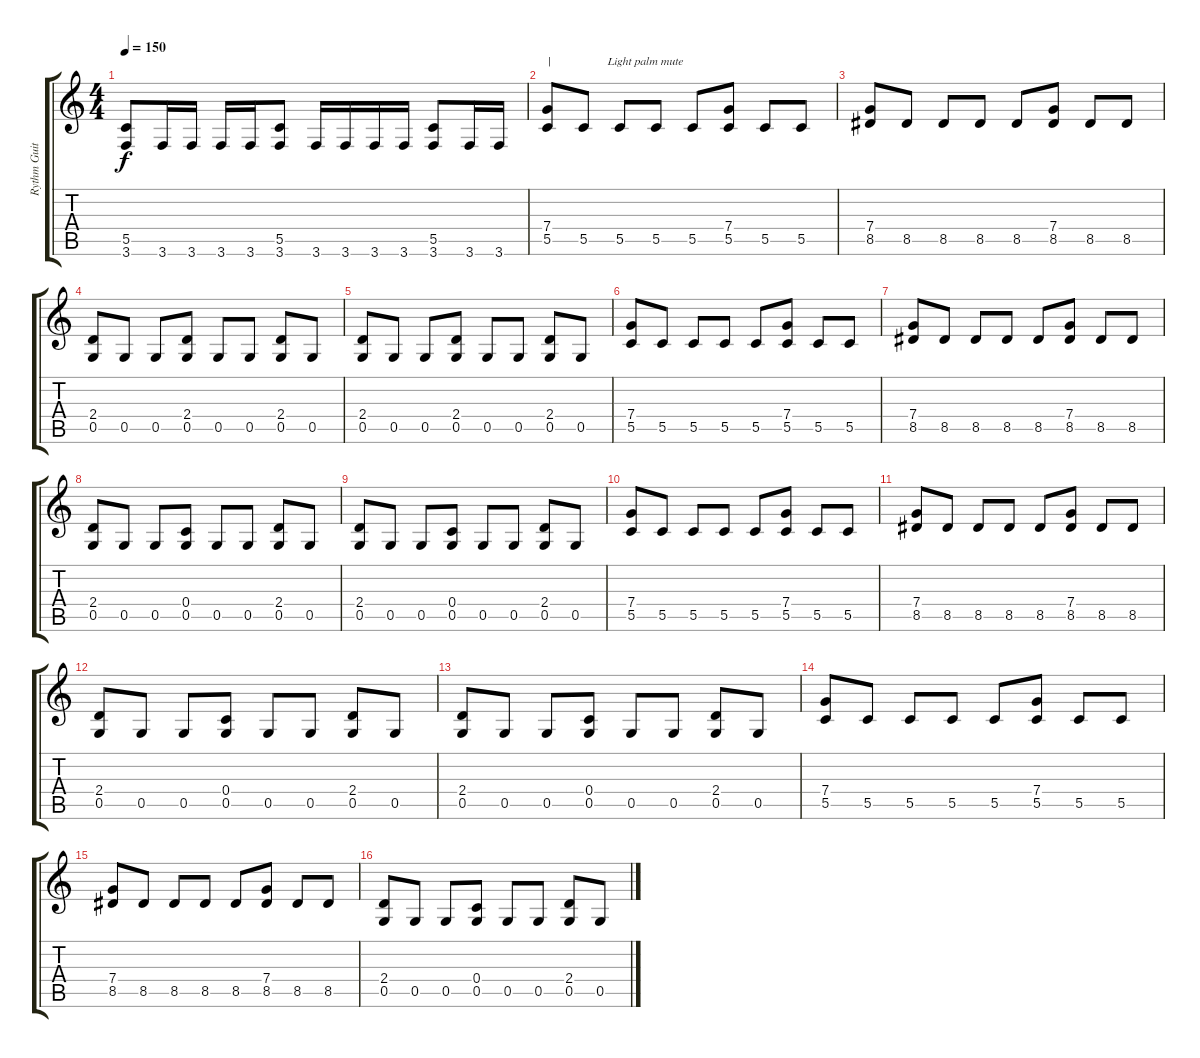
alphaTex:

\track ("Rythm Guitar" "Rythm Guit") {instrument distortionguitar}
\staff {score tabs}
\tuning (D4 A3 F3 C3 G2 D2) {hide}
\ts (4 4)
\tempo 150
\clef g2
\ks c
(5.5 3.6).8{dy f} 3.6.16 3.6.16 3.6.16 3.6.16 (5.5 3.6).8 3.6.16 3.6.16 3.6.16 3.6.16 (5.5 3.6).8 3.6.16 3.6.16 |
(7.4 5.5).8{txt "|                   Light palm mute"} 5.5.8 5.5.8 5.5.8 5.5.8 (7.4 5.5).8 5.5.8 5.5.8 |
(7.4 8.5).8 8.5.8 8.5.8 8.5.8 8.5.8 (7.4 8.5).8 8.5.8 8.5.8 |
(2.4 0.5).8 0.5.8 0.5.8 (2.4 0.5).8 0.5.8 0.5.8 (2.4 0.5).8 0.5.8 |
(2.4 0.5).8 0.5.8 0.5.8 (2.4 0.5).8 0.5.8 0.5.8 (2.4 0.5).8 0.5.8 |
(7.4 5.5).8 5.5.8 5.5.8 5.5.8 5.5.8 (7.4 5.5).8 5.5.8 5.5.8 |
(7.4 8.5).8 8.5.8 8.5.8 8.5.8 8.5.8 (7.4 8.5).8 8.5.8 8.5.8 |
(2.4 0.5).8 0.5.8 0.5.8 (0.4 0.5).8 0.5.8 0.5.8 (2.4 0.5).8 0.5.8 |
(2.4 0.5).8 0.5.8 0.5.8 (0.4 0.5).8 0.5.8 0.5.8 (2.4 0.5).8 0.5.8 |
(7.4 5.5).8 5.5.8 5.5.8 5.5.8 5.5.8 (7.4 5.5).8 5.5.8 5.5.8 |
(7.4 8.5).8 8.5.8 8.5.8 8.5.8 8.5.8 (7.4 8.5).8 8.5.8 8.5.8 |
(2.4 0.5).8 0.5.8 0.5.8 (0.4 0.5).8 0.5.8 0.5.8 (2.4 0.5).8 0.5.8 |
(2.4 0.5).8 0.5.8 0.5.8 (0.4 0.5).8 0.5.8 0.5.8 (2.4 0.5).8 0.5.8 |
(7.4 5.5).8 5.5.8 5.5.8 5.5.8 5.5.8 (7.4 5.5).8 5.5.8 5.5.8 |
(7.4 8.5).8 8.5.8 8.5.8 8.5.8 8.5.8 (7.4 8.5).8 8.5.8 8.5.8 |
(2.4 0.5).8 0.5.8 0.5.8 (0.4 0.5).8 0.5.8 0.5.8 (2.4 0.5).8 0.5.8
